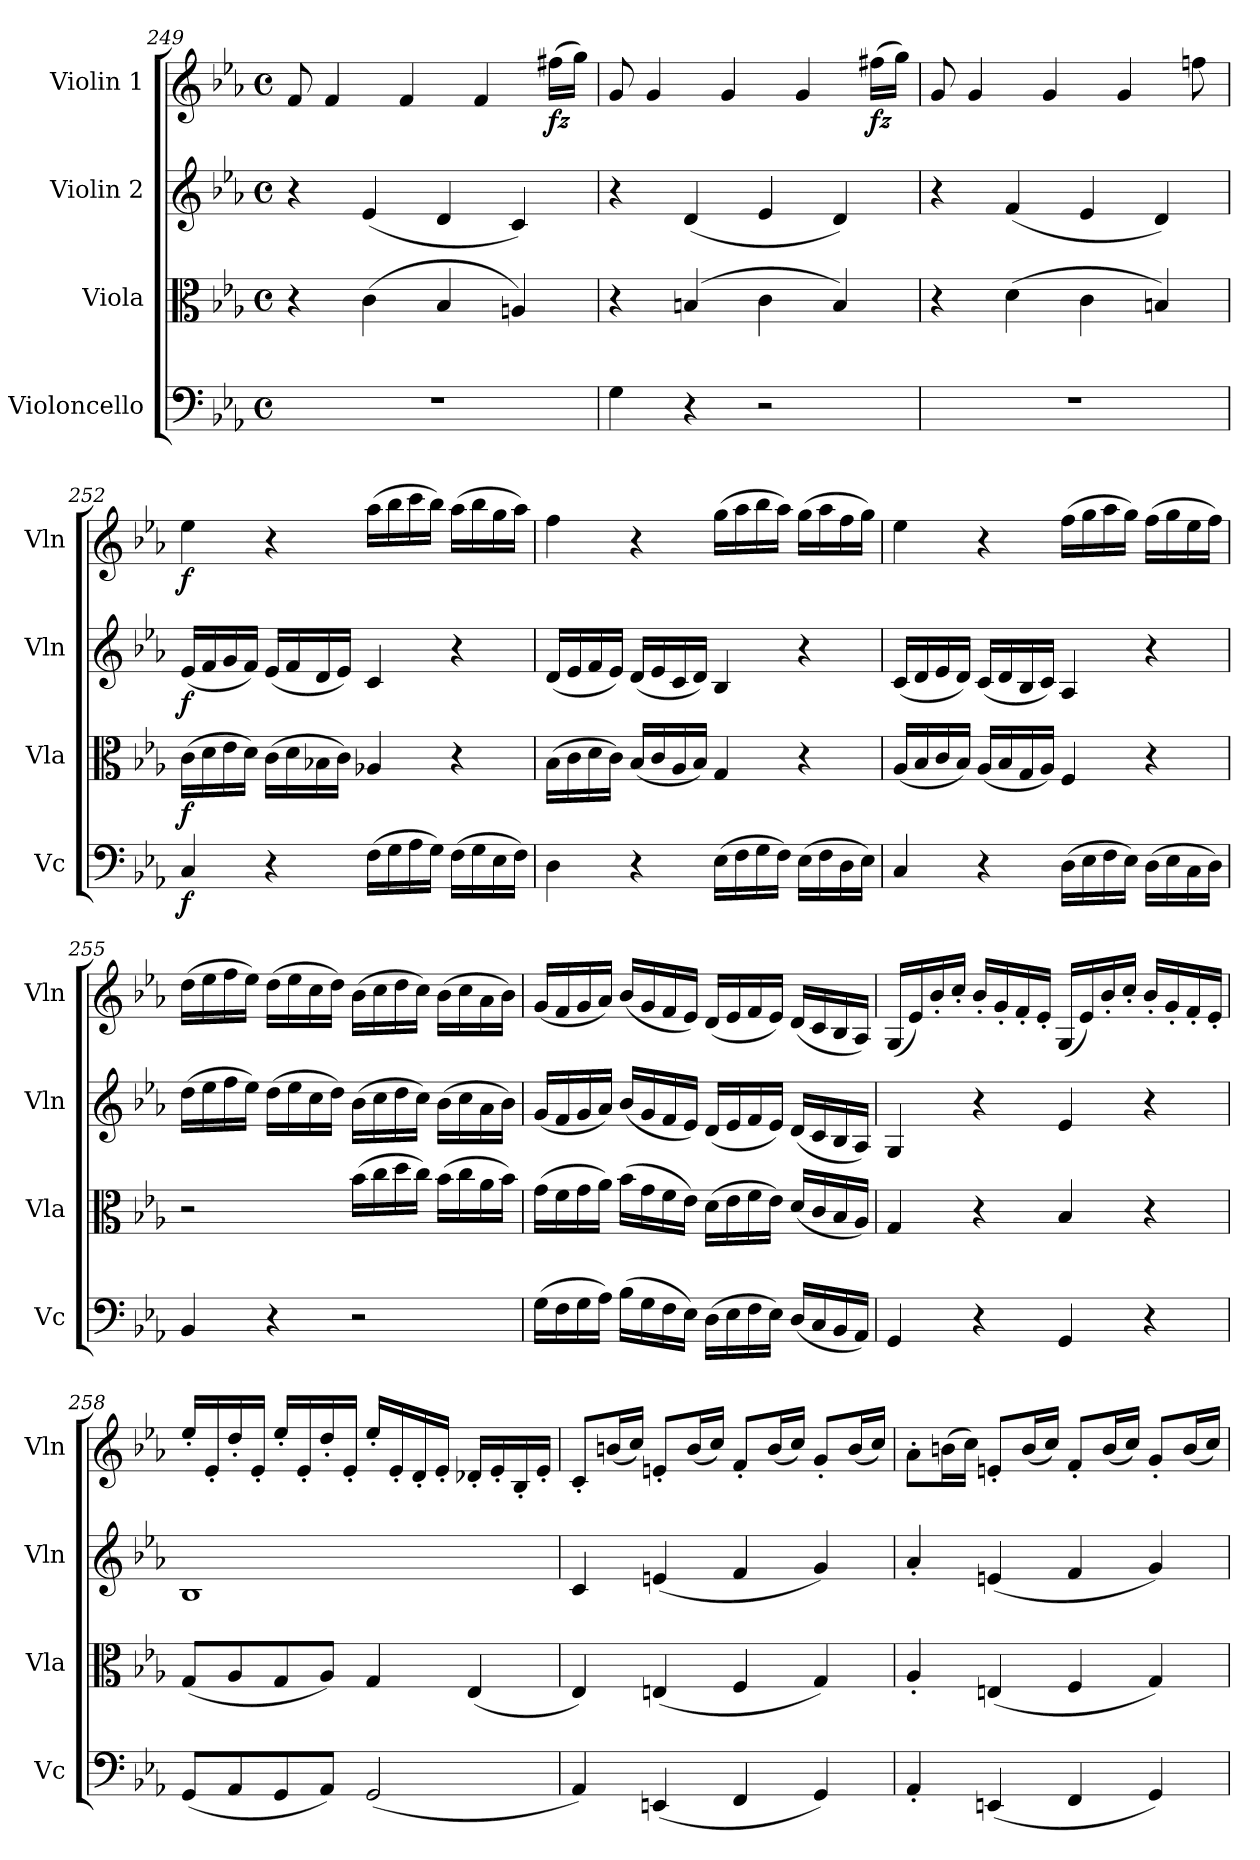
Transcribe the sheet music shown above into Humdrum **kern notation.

**kern	**dynam	**kern	**dynam	**kern	**dynam	**kern	**dynam
*part4	*part4	*part3	*part3	*part2	*part2	*part1	*part1
*staff4	*staff4	*staff3	*staff3	*staff2	*staff2	*staff1	*staff1
*I"Violoncello	*	*I"Viola	*	*I"Violin 2	*	*I"Violin 1	*
*I'Vc	*	*I'Vla	*	*I'Vln	*	*I'Vln	*
*clefF4	*	*clefC3	*	*clefG2	*	*clefG2	*
*k[b-e-a-]	*	*k[b-e-a-]	*	*k[b-e-a-]	*	*k[b-e-a-]	*
*M4/4	*	*M4/4	*	*M4/4	*	*M4/4	*
*met(c)	*	*met(c)	*	*met(c)	*	*met(c)	*
=249	=249	=249	=249	=249	=249	=249	=249
1r	.	4r	.	4r	.	8f/	.
.	.	.	.	.	.	4f/	.
.	.	(>4c\	.	(<4e-/	.	.	.
.	.	.	.	.	.	4f/	.
.	.	4B-/	.	4d/	.	.	.
.	.	.	.	.	.	4f/	.
.	.	4An/)	.	4c/)	.	.	.
!	!	!	!	!	!	!	!LO:DY:b
.	.	.	.	.	.	(>16ff#X\LL	fz
.	.	.	.	.	.	16gg\JJ)	.
=250	=250	=250	=250	=250	=250	=250	=250
4G\	.	4r	.	4r	.	8g/	.
.	.	.	.	.	.	4g/	.
4r	.	(>4Bn/	.	(<4d/	.	.	.
.	.	.	.	.	.	4g/	.
2r	.	4c\	.	4e-/	.	.	.
.	.	.	.	.	.	4g/	.
.	.	4B/)	.	4d/)	.	.	.
!	!	!	!	!	!	!	!LO:DY:b
.	.	.	.	.	.	(>16ff#X\LL	fz
.	.	.	.	.	.	16gg\JJ)	.
=251	=251	=251	=251	=251	=251	=251	=251
1r	.	4r	.	4r	.	8g/	.
.	.	.	.	.	.	4g/	.
.	.	(>4d\	.	(<4f/	.	.	.
.	.	.	.	.	.	4g/	.
.	.	4c\	.	4e-/	.	.	.
.	.	.	.	.	.	4g/	.
.	.	4Bn/)	.	4d/)	.	.	.
.	.	.	.	.	.	8ffn\	.
=252	=252	=252	=252	=252	=252	=252	=252
!	!LO:DY:b	!	!LO:DY:b	!	!LO:DY:b	!	!LO:DY:b
4C/	f	(>16c\LL	f	(<16e-/LL	f	4ee-\	f
.	.	16d\	.	16f/	.	.	.
.	.	16e-\	.	16g/	.	.	.
.	.	16d\JJ)	.	16f/JJ)	.	.	.
4r	.	(>16c\LL	.	(<16e-/LL	.	4r	.
.	.	16d\	.	16f/	.	.	.
.	.	16B-X\	.	16d/	.	.	.
.	.	16c\JJ)	.	16e-/JJ)	.	.	.
(>16F\LL	.	4A-X/	.	4c/	.	(>16aa-\LL	.
16G\	.	.	.	.	.	16bb-\	.
16A-\	.	.	.	.	.	16ccc\	.
16G\JJ)	.	.	.	.	.	16bb-\JJ)	.
(>16F\LL	.	4r	.	4r	.	(>16aa-\LL	.
16G\	.	.	.	.	.	16bb-\	.
16E-\	.	.	.	.	.	16gg\	.
16F\JJ)	.	.	.	.	.	16aa-\JJ)	.
!!LO:LB:g=z
=253	=253	=253	=253	=253	=253	=253	=253
4D\	.	(>16B-\LL	.	(<16d/LL	.	4ff\	.
.	.	16c\	.	16e-/	.	.	.
.	.	16d\	.	16f/	.	.	.
.	.	16c\JJ)	.	16e-/JJ)	.	.	.
4r	.	(<16B-/LL	.	(<16d/LL	.	4r	.
.	.	16c/	.	16e-/	.	.	.
.	.	16A-/	.	16c/	.	.	.
.	.	16B-/JJ)	.	16d/JJ)	.	.	.
(>16E-\LL	.	4G/	.	4B-/	.	(>16gg\LL	.
16F\	.	.	.	.	.	16aa-\	.
16G\	.	.	.	.	.	16bb-\	.
16F\JJ)	.	.	.	.	.	16aa-\JJ)	.
(>16E-\LL	.	4r	.	4r	.	(>16gg\LL	.
16F\	.	.	.	.	.	16aa-\	.
16D\	.	.	.	.	.	16ff\	.
16E-\JJ)	.	.	.	.	.	16gg\JJ)	.
=254	=254	=254	=254	=254	=254	=254	=254
4C/	.	(<16A-/LL	.	(<16c/LL	.	4ee-\	.
.	.	16B-/	.	16d/	.	.	.
.	.	16c/	.	16e-/	.	.	.
.	.	16B-/JJ)	.	16d/JJ)	.	.	.
4r	.	(<16A-/LL	.	(<16c/LL	.	4r	.
.	.	16B-/	.	16d/	.	.	.
.	.	16G/	.	16B-/	.	.	.
.	.	16A-/JJ)	.	16c/JJ)	.	.	.
(>16D\LL	.	4F/	.	4A-/	.	(>16ff\LL	.
16E-\	.	.	.	.	.	16gg\	.
16F\	.	.	.	.	.	16aa-\	.
16E-\JJ)	.	.	.	.	.	16gg\JJ)	.
(>16D\LL	.	4r	.	4r	.	(>16ff\LL	.
16E-\	.	.	.	.	.	16gg\	.
16C\	.	.	.	.	.	16ee-\	.
16D\JJ)	.	.	.	.	.	16ff\JJ)	.
=255	=255	=255	=255	=255	=255	=255	=255
4BB-/	.	2r	.	(>16dd\LL	.	(>16dd\LL	.
.	.	.	.	16ee-\	.	16ee-\	.
.	.	.	.	16ff\	.	16ff\	.
.	.	.	.	16ee-\JJ)	.	16ee-\JJ)	.
4r	.	.	.	(>16dd\LL	.	(>16dd\LL	.
.	.	.	.	16ee-\	.	16ee-\	.
.	.	.	.	16cc\	.	16cc\	.
.	.	.	.	16dd\JJ)	.	16dd\JJ)	.
2r	.	(>16b-\LL	.	(>16b-\LL	.	(>16b-\LL	.
.	.	16cc\	.	16cc\	.	16cc\	.
.	.	16dd\	.	16dd\	.	16dd\	.
.	.	16cc\JJ)	.	16cc\JJ)	.	16cc\JJ)	.
.	.	(>16b-\LL	.	(>16b-\LL	.	(>16b-\LL	.
.	.	16cc\	.	16cc\	.	16cc\	.
.	.	16a-\	.	16a-\	.	16a-\	.
.	.	16b-\JJ)	.	16b-\JJ)	.	16b-\JJ)	.
!!LO:PB:g=z
=256	=256	=256	=256	=256	=256	=256	=256
(>16G\LL	.	(>16g\LL	.	(<16g/LL	.	(<16g/LL	.
16F\	.	16f\	.	16f/	.	16f/	.
16G\	.	16g\	.	16g/	.	16g/	.
16A-\JJ)	.	16a-\JJ)	.	16a-/JJ)	.	16a-/JJ)	.
(>16B-\LL	.	(>16b-\LL	.	(<16b-/LL	.	(<16b-/LL	.
16G\	.	16g\	.	16g/	.	16g/	.
16F\	.	16f\	.	16f/	.	16f/	.
16E-\JJ)	.	16e-\JJ)	.	16e-/JJ)	.	16e-/JJ)	.
(>16D\LL	.	(>16d\LL	.	(<16d/LL	.	(<16d/LL	.
16E-\	.	16e-\	.	16e-/	.	16e-/	.
16F\	.	16f\	.	16f/	.	16f/	.
16E-\JJ)	.	16e-\JJ)	.	16e-/JJ)	.	16e-/JJ)	.
(<16D/LL	.	(<16d/LL	.	(<16d/LL	.	(<16d/LL	.
16C/	.	16c/	.	16c/	.	16c/	.
16BB-/	.	16B-/	.	16B-/	.	16B-/	.
16AA-/JJ)	.	16A-/JJ)	.	16A-/JJ)	.	16A-/JJ)	.
=257	=257	=257	=257	=257	=257	=257	=257
4GG/	.	4G/	.	4G/	.	(<16G/LL	.
.	.	.	.	.	.	16e-/)	.
.	.	.	.	.	.	16b-'/	.
.	.	.	.	.	.	16cc'/JJ	.
4r	.	4r	.	4r	.	16b-'/LL	.
.	.	.	.	.	.	16g'/	.
.	.	.	.	.	.	16f'/	.
.	.	.	.	.	.	16e-'/JJ	.
4GG/	.	4B-/	.	4e-/	.	(<16G/LL	.
.	.	.	.	.	.	16e-/)	.
.	.	.	.	.	.	16b-'/	.
.	.	.	.	.	.	16cc'/JJ	.
4r	.	4r	.	4r	.	16b-'/LL	.
.	.	.	.	.	.	16g'/	.
.	.	.	.	.	.	16f'/	.
.	.	.	.	.	.	16e-'/JJ	.
=258	=258	=258	=258	=258	=258	=258	=258
(<8GG/L	.	(<8G/L	.	1B-	.	16ee-'/LL	.
.	.	.	.	.	.	16e-'/	.
8AA-/	.	8A-/	.	.	.	16dd'/	.
.	.	.	.	.	.	16e-'/JJ	.
8GG/	.	8G/	.	.	.	16ee-'/LL	.
.	.	.	.	.	.	16e-'/	.
8AA-/J)	.	8A-/J)	.	.	.	16dd'/	.
.	.	.	.	.	.	16e-'/JJ	.
(<2GG/	.	4G/	.	.	.	16ee-'/LL	.
.	.	.	.	.	.	16e-'/	.
.	.	.	.	.	.	16d'/	.
.	.	.	.	.	.	16e-'/JJ	.
.	.	(<4E-/	.	.	.	16d-X'/LL	.
.	.	.	.	.	.	16e-'/	.
.	.	.	.	.	.	16B-'/	.
.	.	.	.	.	.	16e-'/JJ	.
!!LO:LB:g=z
=259	=259	=259	=259	=259	=259	=259	=259
4AA-/)	.	4E-/)	.	4c/	.	8c'/L	.
.	.	.	.	.	.	(<16bn/L	.
.	.	.	.	.	.	16cc/JJ)	.
(<4EEn/	.	(<4En/	.	(<4en/	.	8en'/L	.
.	.	.	.	.	.	(<16b/L	.
.	.	.	.	.	.	16cc/JJ)	.
4FF/	.	4F/	.	4f/	.	8f'/L	.
.	.	.	.	.	.	(<16b/L	.
.	.	.	.	.	.	16cc/JJ)	.
4GG/)	.	4G/)	.	4g/)	.	8g'/L	.
.	.	.	.	.	.	(<16b/L	.
.	.	.	.	.	.	16cc/JJ)	.
=260	=260	=260	=260	=260	=260	=260	=260
4AA-'/	.	4A-'/	.	4a-'/	.	8a-'\L	.
.	.	.	.	.	.	(>16bn\L	.
.	.	.	.	.	.	16cc\JJ)	.
(<4EEn/	.	(<4En/	.	(<4en/	.	8en'/L	.
.	.	.	.	.	.	(<16b/L	.
.	.	.	.	.	.	16cc/JJ)	.
4FF/	.	4F/	.	4f/	.	8f'/L	.
.	.	.	.	.	.	(<16b/L	.
.	.	.	.	.	.	16cc/JJ)	.
4GG/)	.	4G/)	.	4g/)	.	8g'/L	.
.	.	.	.	.	.	(<16b/L	.
.	.	.	.	.	.	16cc/JJ)	.
=	=	=	=	=	=	=	=
*-	*-	*-	*-	*-	*-	*-	*-
